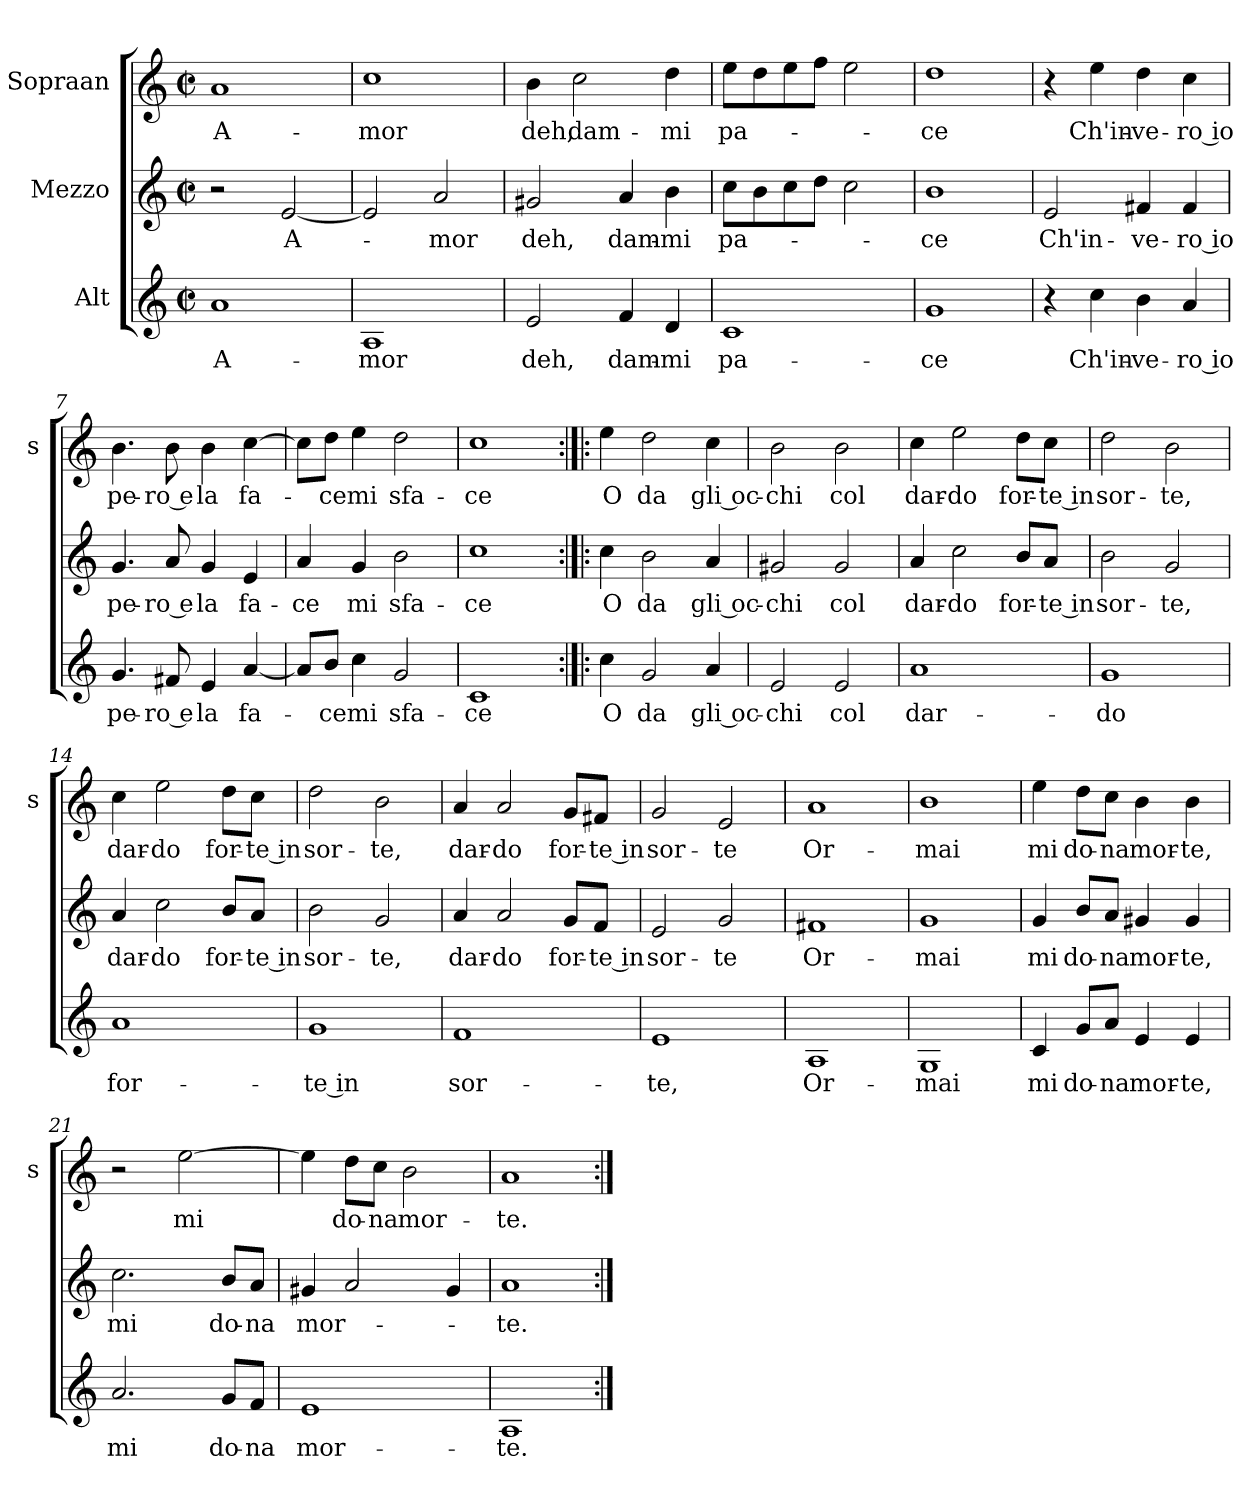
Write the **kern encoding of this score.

**kern	**text	**kern	**text	**kern	**text
*part3	*part3	*part2	*part2	*part1	*part1
*staff3	*staff3	*staff2	*staff2	*staff1	*staff1
*I"Alt	*	*I"Mezzo	*	*I"Sopraan	*
*	*	*	*	*I's	*
*clefG2	*	*clefG2	*	*clefG2	*
*k[]	*	*k[]	*	*k[]	*
*C:	*	*C:	*	*C:	*
*M2/2	*	*M2/2	*	*M2/2	*
*met(c|)	*	*met(c|)	*	*met(c|)	*
=1	=1	=1	=1	=1	=1
!	!LO:LY:b	!	!	!	!LO:LY:b
1a	A-	2r	.	1a	A-
!	!	!	!LO:LY:b	!	!
.	.	[2e/	A-	.	.
=2	=2	=2	=2	=2	=2
!	!LO:LY:b	!	!	!	!LO:LY:b
1A	-mor	2e/]	.	1cc	-mor
!	!	!	!LO:LY:b	!	!
.	.	2a/	-mor	.	.
=3	=3	=3	=3	=3	=3
!	!LO:LY:b	!	!LO:LY:b	!	!LO:LY:b
2e/	deh,	2g#X/	deh,	4b\	deh,
!	!	!	!	!	!LO:LY:b
.	.	.	.	2cc\	dam-
!	!LO:LY:b	!	!LO:LY:b	!	!
4f/	dam-	4a/	dam-	.	.
!	!LO:LY:b	!	!LO:LY:b	!	!LO:LY:b
4d/	mi	4b\	mi	4dd\	mi
=4	=4	=4	=4	=4	=4
!	!LO:LY:b	!	!LO:LY:b	!	!LO:LY:b
1c	-pa-	8cc\L	-pa-	8ee\L	-pa-
.	.	8b\	.	8dd\	.
.	.	8cc\	.	8ee\	.
.	.	8dd\J	.	8ff\J	.
.	.	2cc\	.	2ee\	.
!!LO:LB:g=z
=5	=5	=5	=5	=5	=5
!	!LO:LY:b	!	!LO:LY:b	!	!LO:LY:b
1g	ce	1b	ce	1dd	ce
=6	=6	=6	=6	=6	=6
!	!	!	!LO:LY:b	!	!
4r	.	2e/	Ch'in-	4r	.
!	!LO:LY:b	!	!	!	!LO:LY:b
4cc\	Ch'in-	.	.	4ee\	Ch'in-
!	!LO:LY:b	!	!LO:LY:b	!	!LO:LY:b
4b\	-ve-	4f#X/	-ve-	4dd\	-ve-
!	!LO:LY:b	!	!LO:LY:b	!	!LO:LY:b
4a/	-ro io	4f#/	-ro io	4cc\	-ro io
=7	=7	=7	=7	=7	=7
!	!LO:LY:b	!	!LO:LY:b	!	!LO:LY:b
4.g/	-pe-	4.g/	-pe-	4.b\	-pe-
!	!LO:LY:b	!	!LO:LY:b	!	!LO:LY:b
8f#X/	-ro e	8a/	-ro e	8b\	-ro e
!	!LO:LY:b	!	!LO:LY:b	!	!LO:LY:b
4e/	la	4g/	la	4b\	la
!	!LO:LY:b	!	!LO:LY:b	!	!LO:LY:b
[4a/	-fa-	4e/	-fa-	[4cc\	-fa-
=8	=8	=8	=8	=8	=8
!	!	!	!LO:LY:b	!	!
8a/L]	.	4a/	ce	8cc\L]	.
!	!LO:LY:b	!	!	!	!LO:LY:b
8b/J	ce	.	.	8dd\J	ce
!	!LO:LY:b	!	!LO:LY:b	!	!LO:LY:b
4cc\	mi	4g/	mi	4ee\	mi
!	!LO:LY:b	!	!LO:LY:b	!	!LO:LY:b
2g/	-sfa-	2b\	-sfa-	2dd\	-sfa-
=9	=9	=9	=9	=9	=9
!	!LO:LY:b	!	!LO:LY:b	!	!LO:LY:b
1c	ce	1cc	ce	1cc	ce
!!LO:LB:g=z
=10:|!|:	=10:|!|:	=10:|!|:	=10:|!|:	=10:|!|:	=10:|!|:
!	!LO:LY:b	!	!LO:LY:b	!	!LO:LY:b
4cc\	-O	4cc\	-O	4ee\	-O
!	!LO:LY:b	!	!LO:LY:b	!	!LO:LY:b
2g/	-da	2b\	-da	2dd\	-da
!	!LO:LY:b	!	!LO:LY:b	!	!LO:LY:b
4a/	gli oc-	4a/	gli oc-	4cc\	gli oc-
=11	=11	=11	=11	=11	=11
!	!LO:LY:b	!	!LO:LY:b	!	!LO:LY:b
2e/	chi	2g#X/	chi	2b\	chi
!	!LO:LY:b	!	!LO:LY:b	!	!LO:LY:b
2e/	col	2g#/	col	2b\	col
=12	=12	=12	=12	=12	=12
!	!LO:LY:b	!	!LO:LY:b	!	!LO:LY:b
1a	-dar-	4a/	-dar-	4cc\	-dar-
!	!	!	!LO:LY:b	!	!LO:LY:b
.	.	2cc\	-do	2ee\	-do
!	!	!	!LO:LY:b	!	!LO:LY:b
.	.	8b/L	for-	8dd\L	for-
!	!	!	!LO:LY:b	!	!LO:LY:b
.	.	8a/J	-te in	8cc\J	-te in
=13	=13	=13	=13	=13	=13
!	!LO:LY:b	!	!LO:LY:b	!	!LO:LY:b
1g	-do	2b\	-sor-	2dd\	-sor-
!	!	!	!LO:LY:b	!	!LO:LY:b
.	.	2g/	te,	2b\	te,
=14	=14	=14	=14	=14	=14
!	!LO:LY:b	!	!LO:LY:b	!	!LO:LY:b
1a	for-	4a/	-dar-	4cc\	-dar-
!	!	!	!LO:LY:b	!	!LO:LY:b
.	.	2cc\	-do	2ee\	-do
!	!	!	!LO:LY:b	!	!LO:LY:b
.	.	8b/L	for-	8dd\L	for-
!	!	!	!LO:LY:b	!	!LO:LY:b
.	.	8a/J	-te in	8cc\J	-te in
!!LO:PB:g=z
=15	=15	=15	=15	=15	=15
!	!LO:LY:b	!	!LO:LY:b	!	!LO:LY:b
1g	-te in	2b\	-sor-	2dd\	-sor-
!	!	!	!LO:LY:b	!	!LO:LY:b
.	.	2g/	te,	2b\	te,
=16	=16	=16	=16	=16	=16
!	!LO:LY:b	!	!LO:LY:b	!	!LO:LY:b
1f	-sor-	4a/	-dar-	4a/	-dar-
!	!	!	!LO:LY:b	!	!LO:LY:b
.	.	2a/	-do	2a/	-do
!	!	!	!LO:LY:b	!	!LO:LY:b
.	.	8g/L	for-	8g/L	for-
!	!	!	!LO:LY:b	!	!LO:LY:b
.	.	8f/J	-te in	8f#X/J	-te in
=17	=17	=17	=17	=17	=17
!	!LO:LY:b	!	!LO:LY:b	!	!LO:LY:b
1e	te,	2e/	-sor-	2g/	-sor-
!	!	!	!LO:LY:b	!	!LO:LY:b
.	.	2g/	te	2e/	te
=18	=18	=18	=18	=18	=18
!	!LO:LY:b	!	!LO:LY:b	!	!LO:LY:b
1A	-Or-	1f#X	-Or-	1a	-Or-
=19	=19	=19	=19	=19	=19
!	!LO:LY:b	!	!LO:LY:b	!	!LO:LY:b
1G	mai	1g	mai	1b	mai
!!LO:LB:g=z
=20	=20	=20	=20	=20	=20
!	!LO:LY:b	!	!LO:LY:b	!	!LO:LY:b
4c/	-mi	4g/	-mi	4ee\	-mi
!	!LO:LY:b	!	!LO:LY:b	!	!LO:LY:b
8g/L	do-	8b/L	do-	8dd\L	do-
!	!LO:LY:b	!	!LO:LY:b	!	!LO:LY:b
8a/J	-na	8a/J	-na	8cc\J	-na
!	!LO:LY:b	!	!LO:LY:b	!	!LO:LY:b
4e/	-mor-	4g#X/	-mor-	4b\	-mor-
!	!LO:LY:b	!	!LO:LY:b	!	!LO:LY:b
4e/	te,	4g#/	te,	4b\	te,
=21	=21	=21	=21	=21	=21
!	!LO:LY:b	!	!LO:LY:b	!	!
2.a/	-mi	2.cc\	-mi	2r	.
!	!	!	!	!	!LO:LY:b
.	.	.	.	[2ee\	-mi
!	!LO:LY:b	!	!LO:LY:b	!	!
8g/L	do-	8b/L	do-	.	.
!	!LO:LY:b	!	!LO:LY:b	!	!
8f/J	-na	8a/J	-na	.	.
=22	=22	=22	=22	=22	=22
!	!LO:LY:b	!	!LO:LY:b	!	!
1e	-mor-	4g#X/	-mor-	4ee\]	.
!	!	!	!	!	!LO:LY:b
.	.	2a/	.	8dd\L	do-
!	!	!	!	!	!LO:LY:b
.	.	.	.	8cc\J	-na
!	!	!	!	!	!LO:LY:b
.	.	.	.	2b\	-mor-
.	.	4g#/	.	.	.
=23	=23	=23	=23	=23	=23
!	!LO:LY:b	!	!LO:LY:b	!	!LO:LY:b
1A	te.	1a	te.	1a	te.
=:|!	=:|!	=:|!	=:|!	=:|!	=:|!
*-	*-	*-	*-	*-	*-
